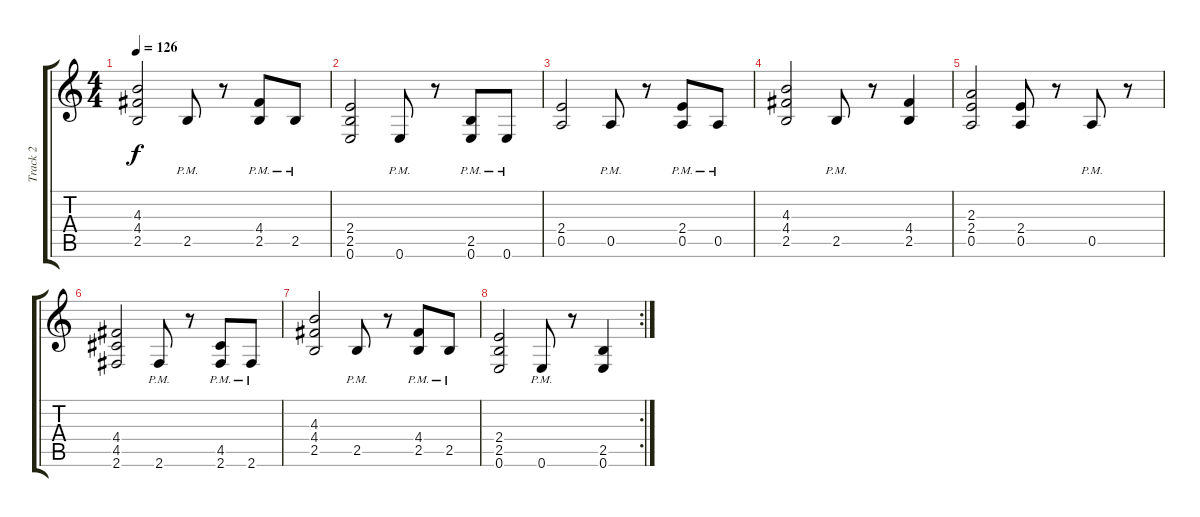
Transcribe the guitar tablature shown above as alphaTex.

\track ("Track 2" "Track 2") {instrument distortionguitar}
\staff {score tabs}
\tuning (E4 B3 G3 D3 A2 E2) {hide}
\ts (4 4)
\tempo 126
\clef g2
\ks c
(4.3 4.4 2.5).2{dy f} 2.5{pm}.8 r.8 (4.4{pm} 2.5{pm}).8 2.5{pm}.8 |
(2.4 2.5 0.6).2 0.6{pm}.8 r.8 (2.5{pm} 0.6{pm}).8 0.6{pm}.8 |
(2.4 0.5).2 0.5{pm}.8 r.8 (2.4{pm} 0.5{pm}).8 0.5{pm}.8 |
(4.3 4.4 2.5).2 2.5{pm}.8 r.8 (4.4 2.5).4 |
(2.3 2.4 0.5).2 (2.4 0.5).8 r.8 0.5{pm}.8 r.8 |
(4.4 4.5 2.6).2 2.6{pm}.8 r.8 (4.5{pm} 2.6{pm}).8 2.6{pm}.8 |
(4.3 4.4 2.5).2 2.5{pm}.8 r.8 (4.4{pm} 2.5{pm}).8 2.5{pm}.8 |
\rc 2
(2.4 2.5 0.6).2 0.6{pm}.8 r.8 (2.5 0.6).4
